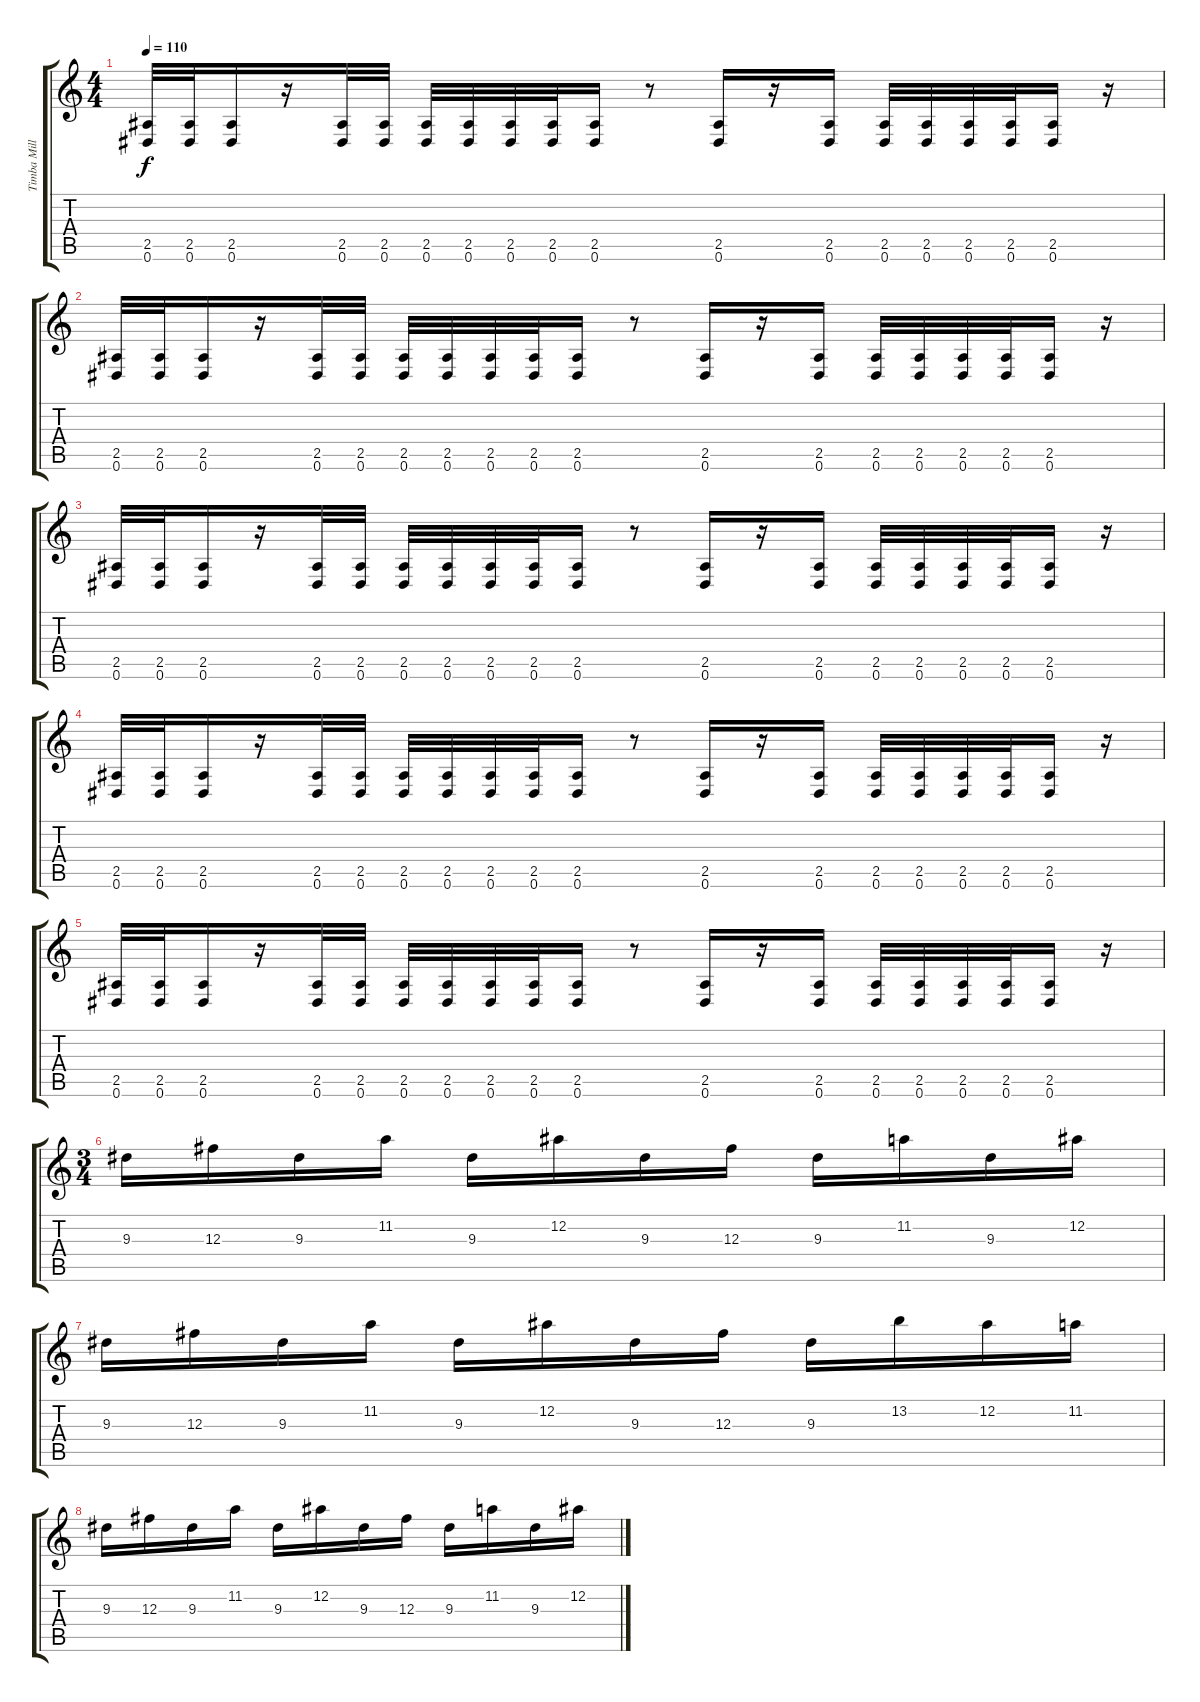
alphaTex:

\track ("Timba Millar" "Timba Mill") {instrument distortionguitar}
\staff {score tabs}
\tuning (Eb4 Bb3 Gb3 Db3 Ab2 Eb2) {hide}
\ts (4 4)
\tempo 110
\clef g2
\ks c
(2.5 0.6).32{dy f} (2.5 0.6).32 (2.5 0.6).16 r.16 (2.5 0.6).32 (2.5 0.6).32 (2.5 0.6).32 (2.5 0.6).32 (2.5 0.6).32 (2.5 0.6).32 (2.5 0.6).16 r.8 (2.5 0.6).16 r.16 (2.5 0.6).16 (2.5 0.6).32 (2.5 0.6).32 (2.5 0.6).32 (2.5 0.6).32 (2.5 0.6).16 r.16 |
(2.5 0.6).32 (2.5 0.6).32 (2.5 0.6).16 r.16 (2.5 0.6).32 (2.5 0.6).32 (2.5 0.6).32 (2.5 0.6).32 (2.5 0.6).32 (2.5 0.6).32 (2.5 0.6).16 r.8 (2.5 0.6).16 r.16 (2.5 0.6).16 (2.5 0.6).32 (2.5 0.6).32 (2.5 0.6).32 (2.5 0.6).32 (2.5 0.6).16 r.16 |
(2.5 0.6).32 (2.5 0.6).32 (2.5 0.6).16 r.16 (2.5 0.6).32 (2.5 0.6).32 (2.5 0.6).32 (2.5 0.6).32 (2.5 0.6).32 (2.5 0.6).32 (2.5 0.6).16 r.8 (2.5 0.6).16 r.16 (2.5 0.6).16 (2.5 0.6).32 (2.5 0.6).32 (2.5 0.6).32 (2.5 0.6).32 (2.5 0.6).16 r.16 |
(2.5 0.6).32 (2.5 0.6).32 (2.5 0.6).16 r.16 (2.5 0.6).32 (2.5 0.6).32 (2.5 0.6).32 (2.5 0.6).32 (2.5 0.6).32 (2.5 0.6).32 (2.5 0.6).16 r.8 (2.5 0.6).16 r.16 (2.5 0.6).16 (2.5 0.6).32 (2.5 0.6).32 (2.5 0.6).32 (2.5 0.6).32 (2.5 0.6).16 r.16 |
(2.5 0.6).32 (2.5 0.6).32 (2.5 0.6).16 r.16 (2.5 0.6).32 (2.5 0.6).32 (2.5 0.6).32 (2.5 0.6).32 (2.5 0.6).32 (2.5 0.6).32 (2.5 0.6).16 r.8 (2.5 0.6).16 r.16 (2.5 0.6).16 (2.5 0.6).32 (2.5 0.6).32 (2.5 0.6).32 (2.5 0.6).32 (2.5 0.6).16 r.16 |
\ts (3 4)
9.3.16 12.3.16 9.3.16 11.2.16 9.3.16 12.2.16 9.3.16 12.3.16 9.3.16 11.2.16 9.3.16 12.2.16 |
9.3.16 12.3.16 9.3.16 11.2.16 9.3.16 12.2.16 9.3.16 12.3.16 9.3.16 13.2.16 12.2.16 11.2.16 |
9.3.16 12.3.16 9.3.16 11.2.16 9.3.16 12.2.16 9.3.16 12.3.16 9.3.16 11.2.16 9.3.16 12.2.16
